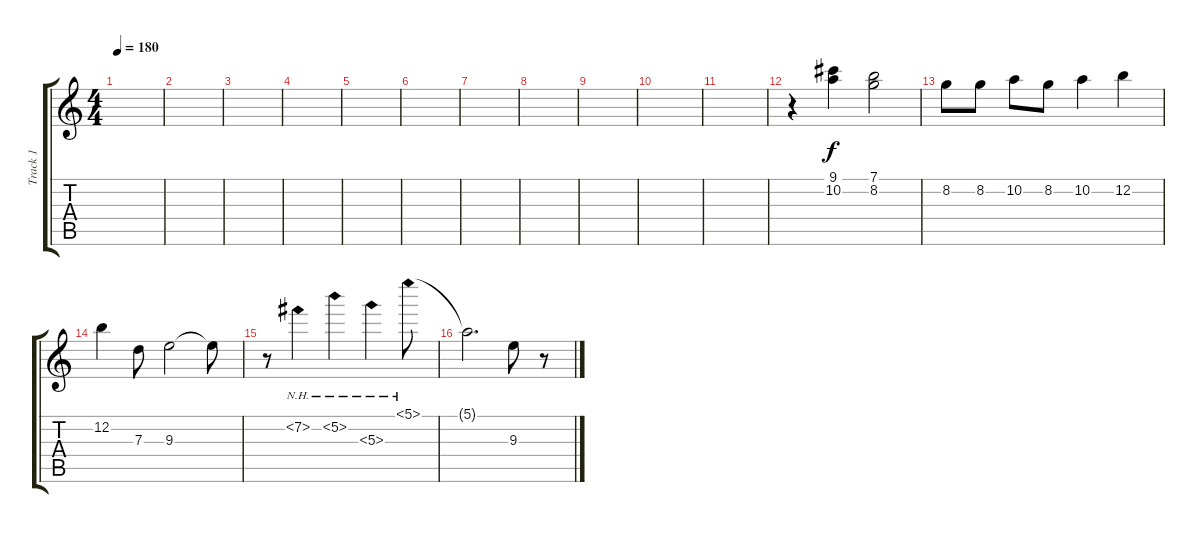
\track ("Track 1" "Track 1") {instrument distortionguitar}
\staff {score tabs}
\tuning (E4 B3 G3 D3 A2 E2) {hide}
\ts (4 4)
\tempo 180
\clef g2
\ks c
|
|
|
|
|
|
|
|
|
|
|
r.4 (9.1 10.2).4 (7.1 8.2).2 |
8.2.8 8.2.8 10.2.8 8.2.8 10.2.4 12.2.4 |
12.2.4 7.3.8 9.3.2 9.3{t}.8 |
r.8 7.2{nh}.4 5.2{nh}.4 5.3{nh}.4 5.1{nh}.8 |
5.1{t}.2{d} 9.3.8 r.8
